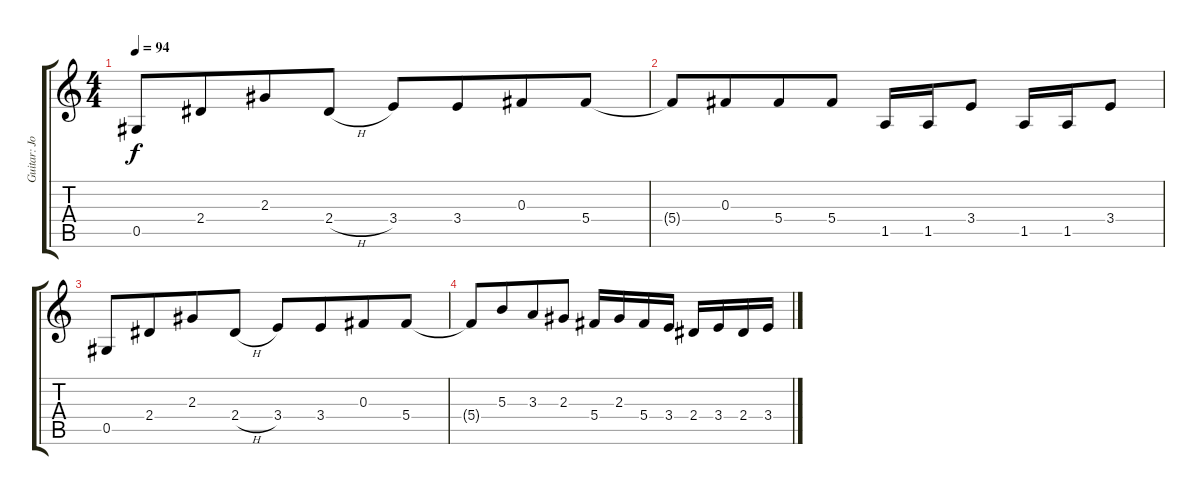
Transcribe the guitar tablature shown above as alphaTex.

\track ("Guitar: Jon" "Guitar: Jo") {instrument distortionguitar}
\staff {score tabs}
\tuning (Eb4 Bb3 Gb3 Db3 Ab2 Eb2) {hide}
\ts (4 4)
\tempo 94
\clef g2
\ks c
0.5.8{dy f} 2.4.8{beam merge} 2.3.8 2.4{h}.8 3.4.8 3.4.8{beam merge} 0.3.8 5.4.8 |
5.4{t}.8 0.3.8{beam merge} 5.4.8 5.4.8 1.5.16 1.5.16 3.4.8 1.5.16 1.5.16 3.4.8 |
0.5.8 2.4.8{beam merge} 2.3.8 2.4{h}.8 3.4.8 3.4.8{beam merge} 0.3.8 5.4.8 |
5.4{t}.8 5.3.8{beam merge} 3.3.8 2.3.8 5.4.16 2.3.16 5.4.16 3.4.16 2.4.16 3.4.16 2.4.16 3.4.16
